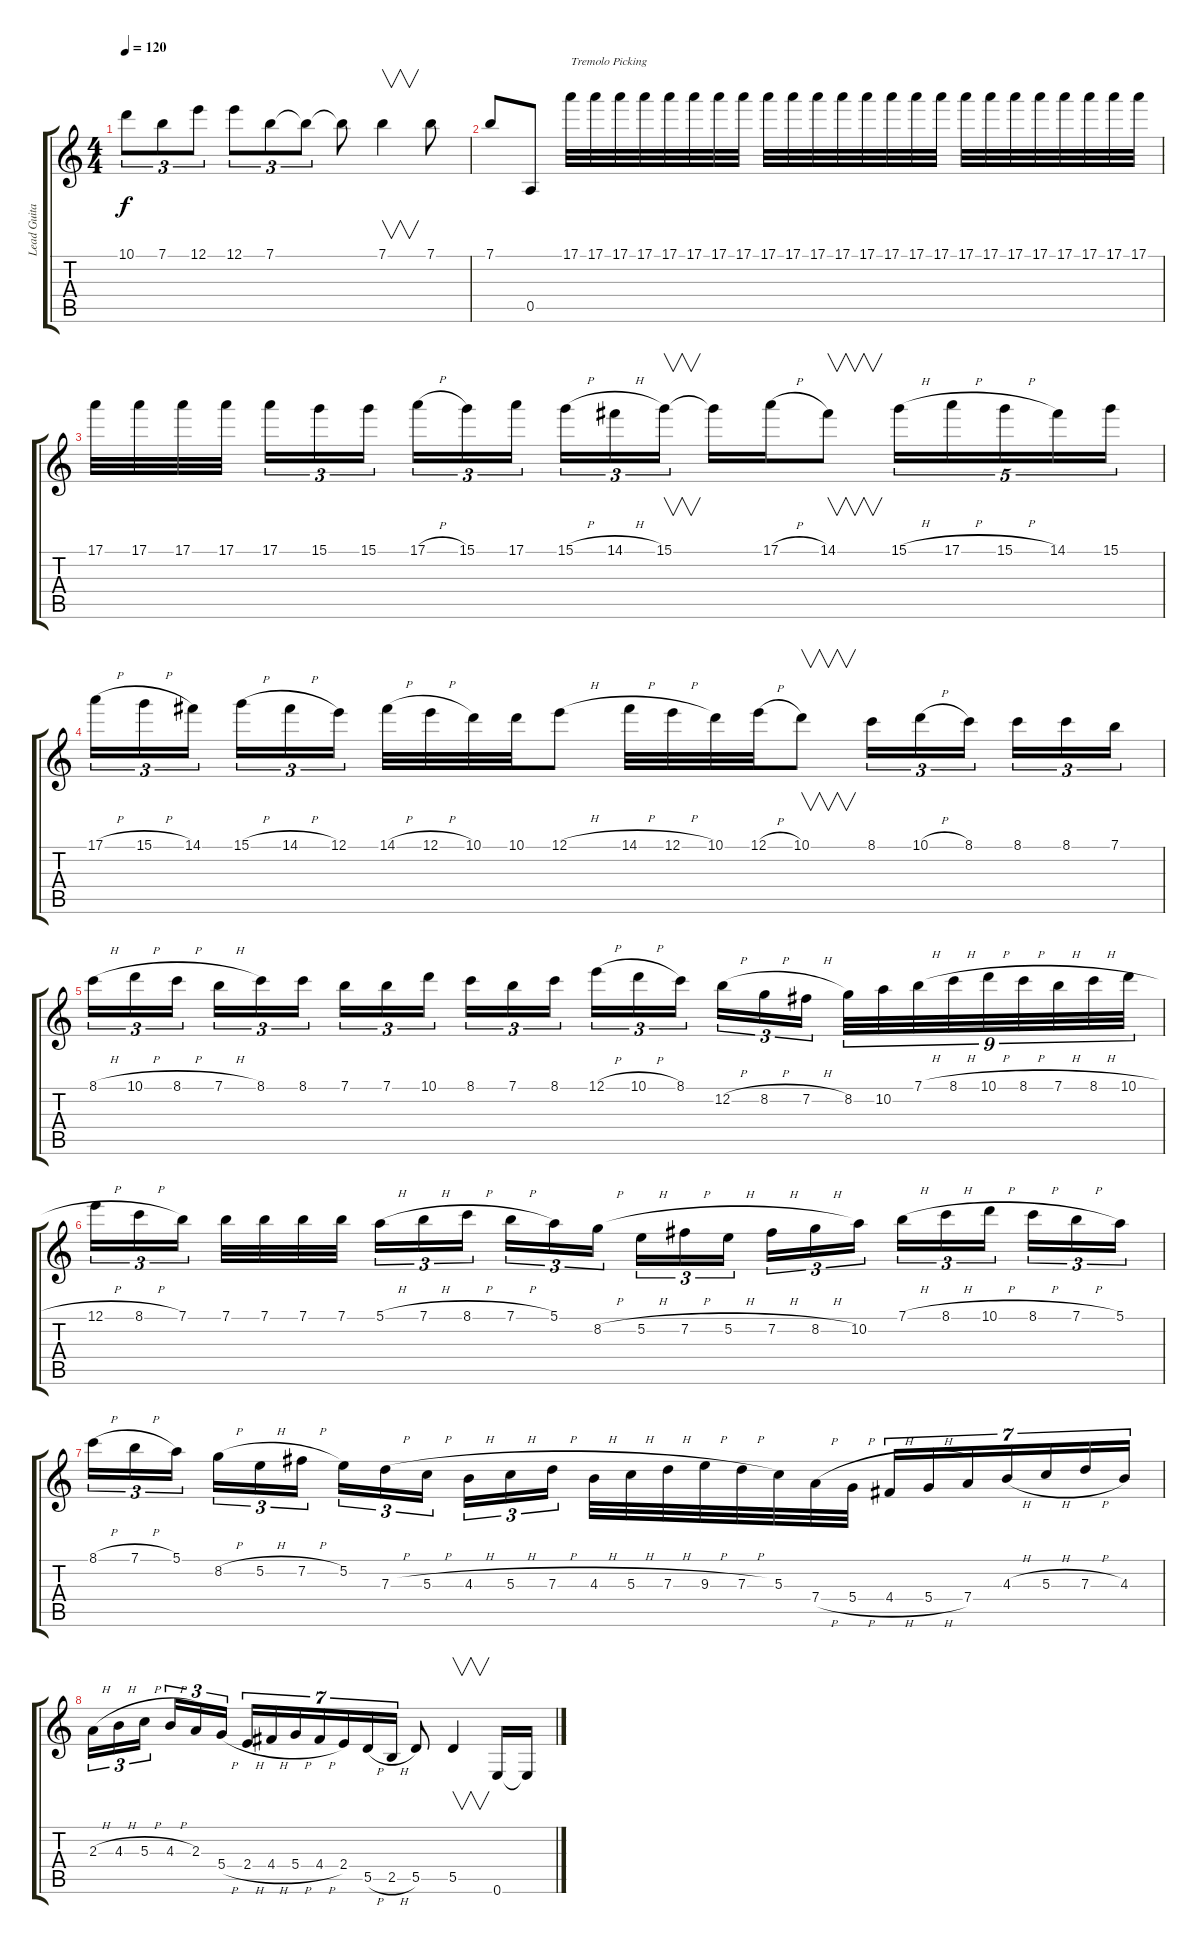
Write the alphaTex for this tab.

\track ("Lead Guitar 1" "Lead Guita") {instrument distortionguitar}
\staff {score tabs}
\tuning (E4 B3 G3 D3 A2 E2) {hide}
\ts (4 4)
\tempo 120
\clef g2
\ks c
10.1.8{tu (3 2) dy f} 7.1.8{tu (3 2)} 12.1.8{tu (3 2)} 12.1.8{tu (3 2)} 7.1.8{tu (3 2)} 7.1{t}.8{tu (3 2)} 7.1{t}.8 7.1.4{v} 7.1.8 |
7.1.8 0.5.8 17.1.32{txt "Tremolo Picking"} 17.1.32 17.1.32 17.1.32 17.1.32 17.1.32 17.1.32 17.1.32 17.1.32 17.1.32 17.1.32 17.1.32 17.1.32 17.1.32 17.1.32 17.1.32 17.1.32 17.1.32 17.1.32 17.1.32 17.1.32 17.1.32 17.1.32 17.1.32 |
17.1.32 17.1.32 17.1.32 17.1.32 17.1.16{tu (3 2)} 15.1.16{tu (3 2)} 15.1.16{tu (3 2)} 17.1{h}.16{tu (3 2)} 15.1.16{tu (3 2)} 17.1.16{tu (3 2)} 15.1{h}.16{tu (3 2)} 14.1{h}.16{tu (3 2)} 15.1.16{v tu (3 2)} 15.1{t}.16 17.1{h}.16 14.1.8{v} 15.1{h}.16{tu (5 4)} 17.1{h}.16{tu (5 4)} 15.1{h}.16{tu (5 4)} 14.1.16{tu (5 4)} 15.1.16{tu (5 4)} |
17.1{h}.16{tu (3 2)} 15.1{h}.16{tu (3 2)} 14.1.16{tu (3 2)} 15.1{h}.16{tu (3 2)} 14.1{h}.16{tu (3 2)} 12.1.16{tu (3 2)} 14.1{h}.32 12.1{h}.32 10.1.32 10.1.32 12.1{h}.8 14.1{h}.32 12.1{h}.32 10.1.32 12.1{h}.32 10.1.8{v} 8.1.16{tu (3 2)} 10.1{h}.16{tu (3 2)} 8.1.16{tu (3 2)} 8.1.16{tu (3 2)} 8.1.16{tu (3 2)} 7.1.16{tu (3 2)} |
8.1{h}.16{tu (3 2)} 10.1{h}.16{tu (3 2)} 8.1{h}.16{tu (3 2)} 7.1{h}.16{tu (3 2)} 8.1.16{tu (3 2)} 8.1.16{tu (3 2)} 7.1.16{tu (3 2)} 7.1.16{tu (3 2)} 10.1.16{tu (3 2)} 8.1.16{tu (3 2)} 7.1.16{tu (3 2)} 8.1.16{tu (3 2)} 12.1{h}.16{tu (3 2)} 10.1{h}.16{tu (3 2)} 8.1.16{tu (3 2)} 12.2{h}.16{tu (3 2)} 8.2{h}.16{tu (3 2)} 7.2{h}.16{tu (3 2)} 8.2.32{tu (9 8)} 10.2.32{tu (9 8)} 7.1{h}.32{tu (9 8)} 8.1{h}.32{tu (9 8)} 10.1{h}.32{tu (9 8)} 8.1{h}.32{tu (9 8)} 7.1{h}.32{tu (9 8)} 8.1{h}.32{tu (9 8)} 10.1{h}.32{tu (9 8)} |
12.1{h}.16{tu (3 2)} 8.1{h}.16{tu (3 2)} 7.1.16{tu (3 2)} 7.1.32 7.1.32 7.1.32 7.1.32 5.1{h}.16{tu (3 2)} 7.1{h}.16{tu (3 2)} 8.1{h}.16{tu (3 2)} 7.1{h}.16{tu (3 2)} 5.1.16{tu (3 2)} 8.2{h}.16{tu (3 2)} 5.2{h}.16{tu (3 2)} 7.2{h}.16{tu (3 2)} 5.2{h}.16{tu (3 2)} 7.2{h}.16{tu (3 2)} 8.2{h}.16{tu (3 2)} 10.2.16{tu (3 2)} 7.1{h}.16{tu (3 2)} 8.1{h}.16{tu (3 2)} 10.1{h}.16{tu (3 2)} 8.1{h}.16{tu (3 2)} 7.1{h}.16{tu (3 2)} 5.1.16{tu (3 2)} |
8.1{h}.16{tu (3 2)} 7.1{h}.16{tu (3 2)} 5.1.16{tu (3 2)} 8.2{h}.16{tu (3 2)} 5.2{h}.16{tu (3 2)} 7.2{h}.16{tu (3 2)} 5.2.16{tu (3 2)} 7.3{h}.16{tu (3 2)} 5.3{h}.16{tu (3 2)} 4.3{h}.16{tu (3 2)} 5.3{h}.16{tu (3 2)} 7.3{h}.16{tu (3 2)} 4.3{h}.32 5.3{h}.32 7.3{h}.32 9.3{h}.32 7.3{h}.32 5.3.32 7.4{h}.32 5.4{h}.32 4.4{h}.16{tu (7 4)} 5.4{h}.16{tu (7 4)} 7.4.16{tu (7 4)} 4.3{h}.16{tu (7 4)} 5.3{h}.16{tu (7 4)} 7.3{h}.16{tu (7 4)} 4.3.16{tu (7 4)} |
2.3{h}.16{tu (3 2)} 4.3{h}.16{tu (3 2)} 5.3{h}.16{tu (3 2)} 4.3{h}.16{tu (3 2)} 2.3.16{tu (3 2)} 5.4{h}.16{tu (3 2)} 2.4{h}.16{tu (7 4)} 4.4{h}.16{tu (7 4)} 5.4{h}.16{tu (7 4)} 4.4{h}.16{tu (7 4)} 2.4.16{tu (7 4)} 5.5{h}.16{tu (7 4)} 2.5{h}.16{tu (7 4)} 5.5.8 5.5.4{v} 0.6.16 0.6{t}.16
